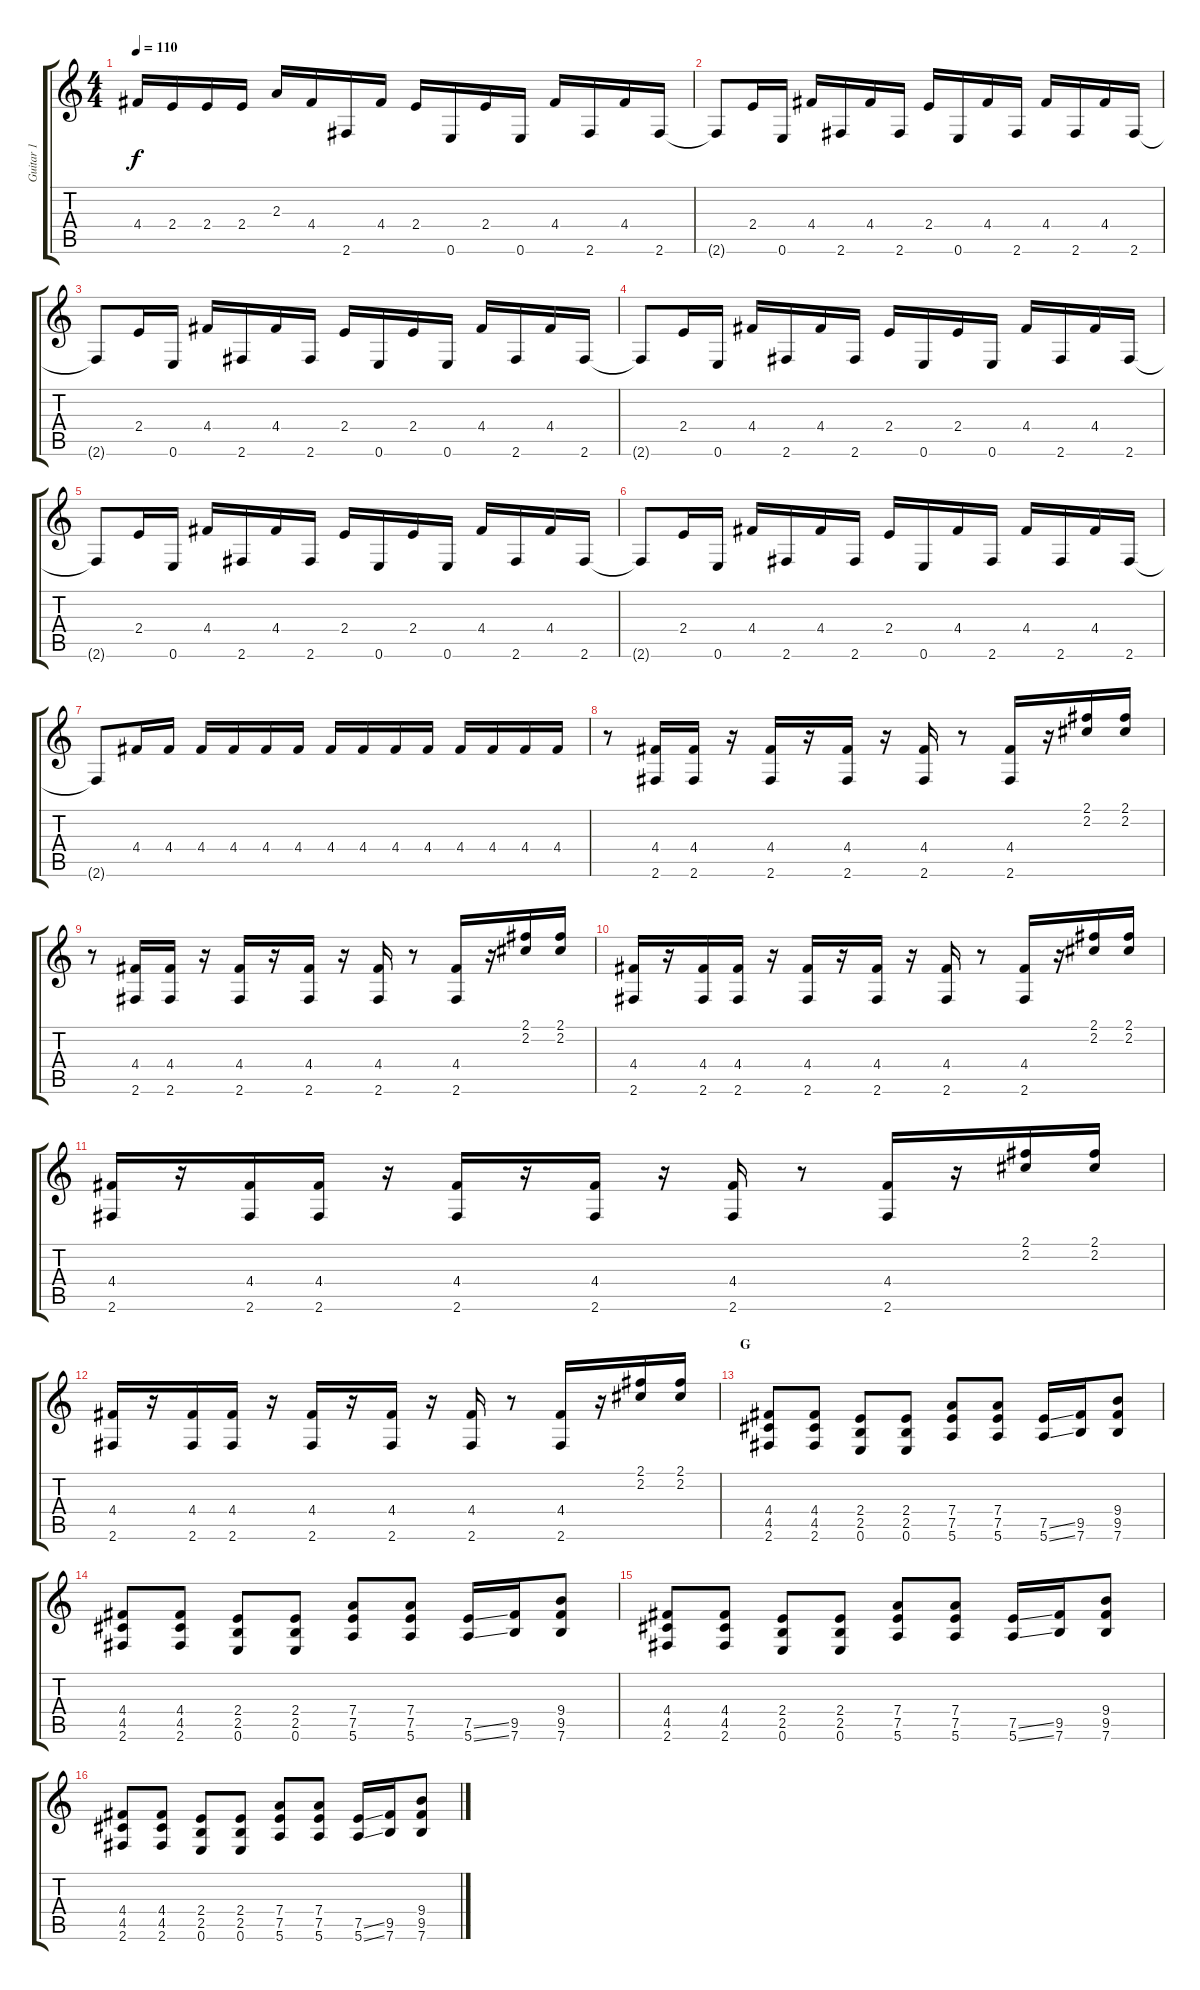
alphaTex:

\track ("Guitar 1" "Guitar 1") {instrument distortionguitar}
\staff {score tabs}
\tuning (E4 B3 G3 D3 A2 E2) {hide}
\ts (4 4)
\tempo 110
\clef g2
\ks c
4.4{t}.16{dy f} 2.4.16 2.4.16 2.4.16 2.3.16 4.4.16 2.6.16 4.4.16 2.4.16 0.6.16 2.4.16 0.6.16 4.4.16 2.6.16 4.4.16 2.6.16 |
2.6{t}.8 2.4.16 0.6.16 4.4.16 2.6.16 4.4.16 2.6.16 2.4.16 0.6.16 4.4.16 2.6.16 4.4.16 2.6.16 4.4.16 2.6.16 |
2.6{t}.8 2.4.16 0.6.16 4.4.16 2.6.16 4.4.16 2.6.16 2.4.16 0.6.16 2.4.16 0.6.16 4.4.16 2.6.16 4.4.16 2.6.16 |
2.6{t}.8 2.4.16 0.6.16 4.4.16 2.6.16 4.4.16 2.6.16 2.4.16 0.6.16 2.4.16 0.6.16 4.4.16 2.6.16 4.4.16 2.6.16 |
2.6{t}.8 2.4.16 0.6.16 4.4.16 2.6.16 4.4.16 2.6.16 2.4.16 0.6.16 2.4.16 0.6.16 4.4.16 2.6.16 4.4.16 2.6.16 |
2.6{t}.8 2.4.16 0.6.16 4.4.16 2.6.16 4.4.16 2.6.16 2.4.16 0.6.16 4.4.16 2.6.16 4.4.16 2.6.16 4.4.16 2.6.16 |
2.6{t}.8 4.4.16 4.4.16 4.4.16 4.4.16 4.4.16 4.4.16 4.4.16 4.4.16 4.4.16 4.4.16 4.4.16 4.4.16 4.4.16 4.4.16 |
r.8 (4.4 2.6).16 (4.4 2.6).16 r.16 (4.4 2.6).16 r.16 (4.4 2.6).16 r.16 (4.4 2.6).16 r.8 (4.4 2.6).16 r.16 (2.1 2.2).16 (2.1 2.2).16 |
r.8 (4.4 2.6).16 (4.4 2.6).16 r.16 (4.4 2.6).16 r.16 (4.4 2.6).16 r.16 (4.4 2.6).16 r.8 (4.4 2.6).16 r.16 (2.1 2.2).16 (2.1 2.2).16 |
(4.4 2.6).16 r.16 (4.4 2.6).16 (4.4 2.6).16 r.16 (4.4 2.6).16 r.16 (4.4 2.6).16 r.16 (4.4 2.6).16 r.8 (4.4 2.6).16 r.16 (2.1 2.2).16 (2.1 2.2).16 |
(4.4 2.6).16 r.16 (4.4 2.6).16 (4.4 2.6).16 r.16 (4.4 2.6).16 r.16 (4.4 2.6).16 r.16 (4.4 2.6).16 r.8 (4.4 2.6).16 r.16 (2.1 2.2).16 (2.1 2.2).16 |
(4.4 2.6).16 r.16 (4.4 2.6).16 (4.4 2.6).16 r.16 (4.4 2.6).16 r.16 (4.4 2.6).16 r.16 (4.4 2.6).16 r.8 (4.4 2.6).16 r.16 (2.1 2.2).16 (2.1 2.2).16 |
\section ("" "G")
(4.4 4.5 2.6).8 (4.4 4.5 2.6).8 (2.4 2.5 0.6).8 (2.4 2.5 0.6).8 (7.4 7.5 5.6).8 (7.4 7.5 5.6).8 (7.5{ss} 5.6{ss}).16 (9.5 7.6).16 (9.4 9.5 7.6).8 |
(4.4 4.5 2.6).8 (4.4 4.5 2.6).8 (2.4 2.5 0.6).8 (2.4 2.5 0.6).8 (7.4 7.5 5.6).8 (7.4 7.5 5.6).8 (7.5{ss} 5.6{ss}).16 (9.5 7.6).16 (9.4 9.5 7.6).8 |
(4.4 4.5 2.6).8 (4.4 4.5 2.6).8 (2.4 2.5 0.6).8 (2.4 2.5 0.6).8 (7.4 7.5 5.6).8 (7.4 7.5 5.6).8 (7.5{ss} 5.6{ss}).16 (9.5 7.6).16 (9.4 9.5 7.6).8 |
(4.4 4.5 2.6).8 (4.4 4.5 2.6).8 (2.4 2.5 0.6).8 (2.4 2.5 0.6).8 (7.4 7.5 5.6).8 (7.4 7.5 5.6).8 (7.5{ss} 5.6{ss}).16 (9.5 7.6).16 (9.4 9.5 7.6).8
